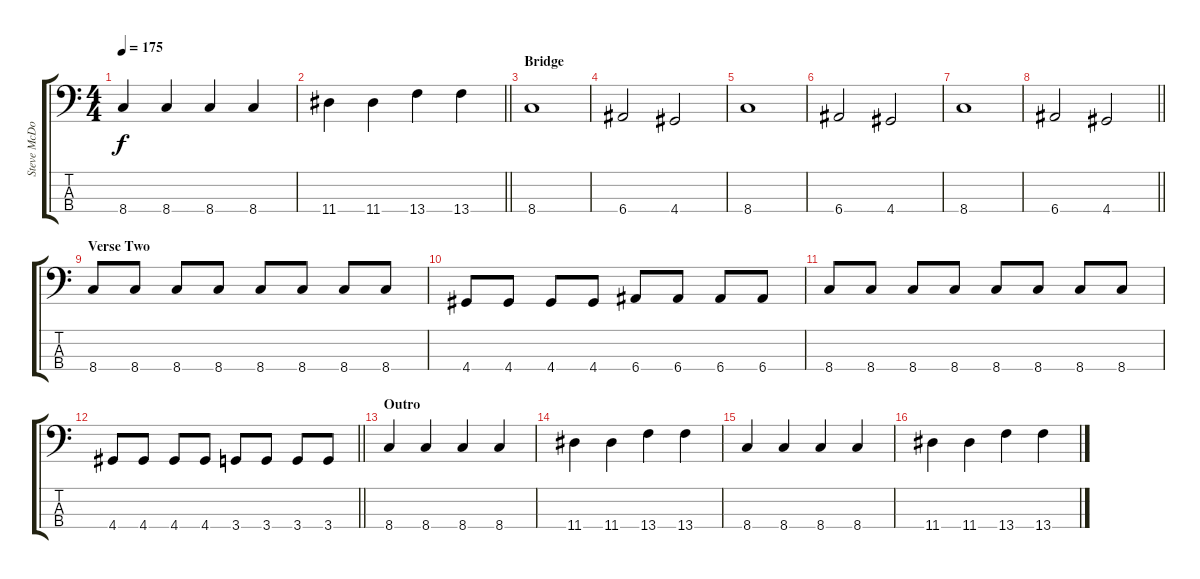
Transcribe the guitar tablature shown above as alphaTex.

\track ("Steve McDonald" "Steve McDo") {instrument electricbassfinger}
\staff {score tabs}
\tuning (G2 D2 A1 E1) {hide}
\ts (4 4)
\tempo 175
\clef f4
\ks c
8.4.4{dy f} 8.4.4 8.4.4 8.4.4 |
\barLineRight lightlight
11.4.4 11.4.4 13.4.4 13.4.4 |
\section ("" "Bridge")
8.4.1 |
6.4.2 4.4.2 |
8.4.1 |
6.4.2 4.4.2 |
8.4.1 |
\barLineRight lightlight
6.4.2 4.4.2 |
\section ("" "Verse Two")
8.4.8 8.4.8 8.4.8 8.4.8 8.4.8 8.4.8 8.4.8 8.4.8 |
4.4.8 4.4.8 4.4.8 4.4.8 6.4.8 6.4.8 6.4.8 6.4.8 |
8.4.8 8.4.8 8.4.8 8.4.8 8.4.8 8.4.8 8.4.8 8.4.8 |
\barLineRight lightlight
4.4.8 4.4.8 4.4.8 4.4.8 3.4.8 3.4.8 3.4.8 3.4.8 |
\section ("" "Outro")
8.4.4 8.4.4 8.4.4 8.4.4 |
11.4.4 11.4.4 13.4.4 13.4.4 |
8.4.4 8.4.4 8.4.4 8.4.4 |
11.4.4 11.4.4 13.4.4 13.4.4
